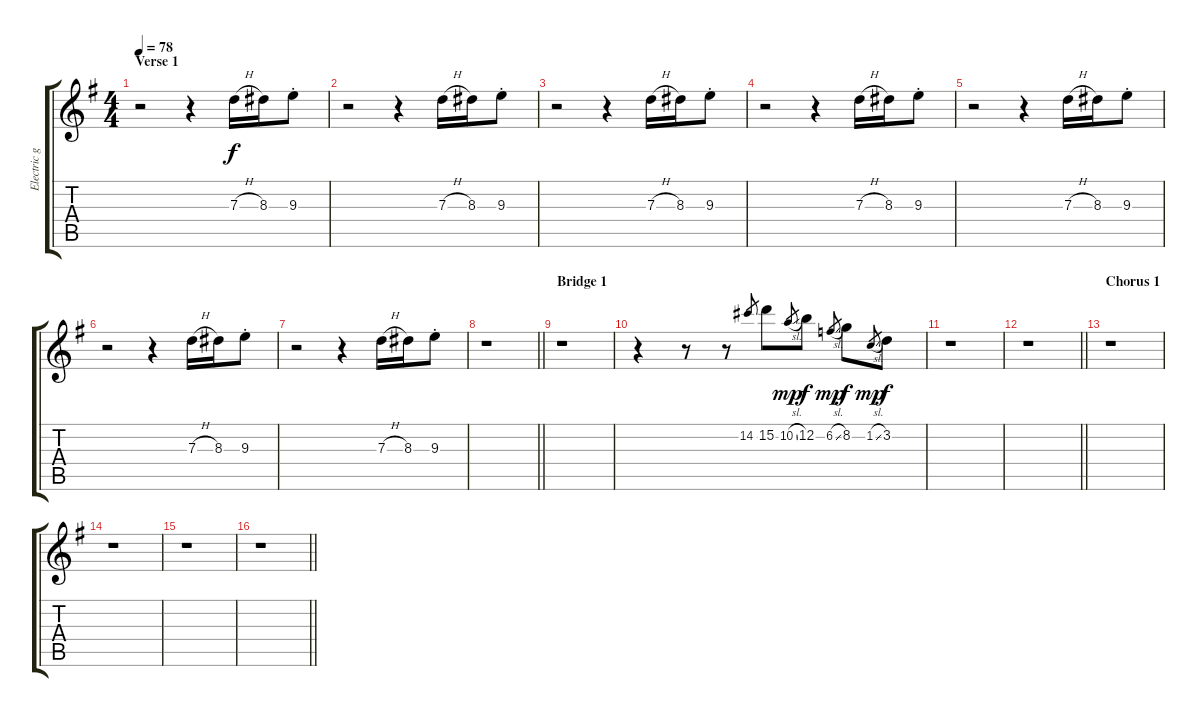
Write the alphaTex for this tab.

\track ("Electric guitar" "Electric g") {instrument electricguitarjazz}
\staff {score tabs}
\tuning (E4 B3 G3 D3 A2 E2) {hide}
\ts (4 4)
\section ("" "Verse 1")
\tempo 78
\clef g2
\ks g
r.2{dy f instrument electricguitarjazz} r.4 7.3{h}.16 8.3.16 9.3{st}.8 |
r.2 r.4 7.3{h}.16 8.3.16 9.3{st}.8 |
r.2 r.4 7.3{h}.16 8.3.16 9.3{st}.8 |
r.2 r.4 7.3{h}.16 8.3.16 9.3{st}.8 |
r.2 r.4 7.3{h}.16 8.3.16 9.3{st}.8 |
r.2 r.4 7.3{h}.16 8.3.16 9.3{st}.8 |
r.2 r.4 7.3{h}.16 8.3.16 9.3{st}.8 |
\barLineRight lightlight
r.1 |
\section ("" "Bridge 1")
r.1 |
r.4 r.8 r.8 14.2.8{gr} 15.2.8 10.2{sl}.8{gr dy mp} 12.2.8{dy f} 6.2{sl}.8{gr dy mp} 8.2.8{dy f} 1.2{sl}.8{gr dy mp} 3.2.8{dy f} |
r.1 |
\barLineRight lightlight
r.1 |
\section ("" "Chorus 1")
r.1 |
r.1 |
r.1 |
\barLineRight lightlight
r.1
